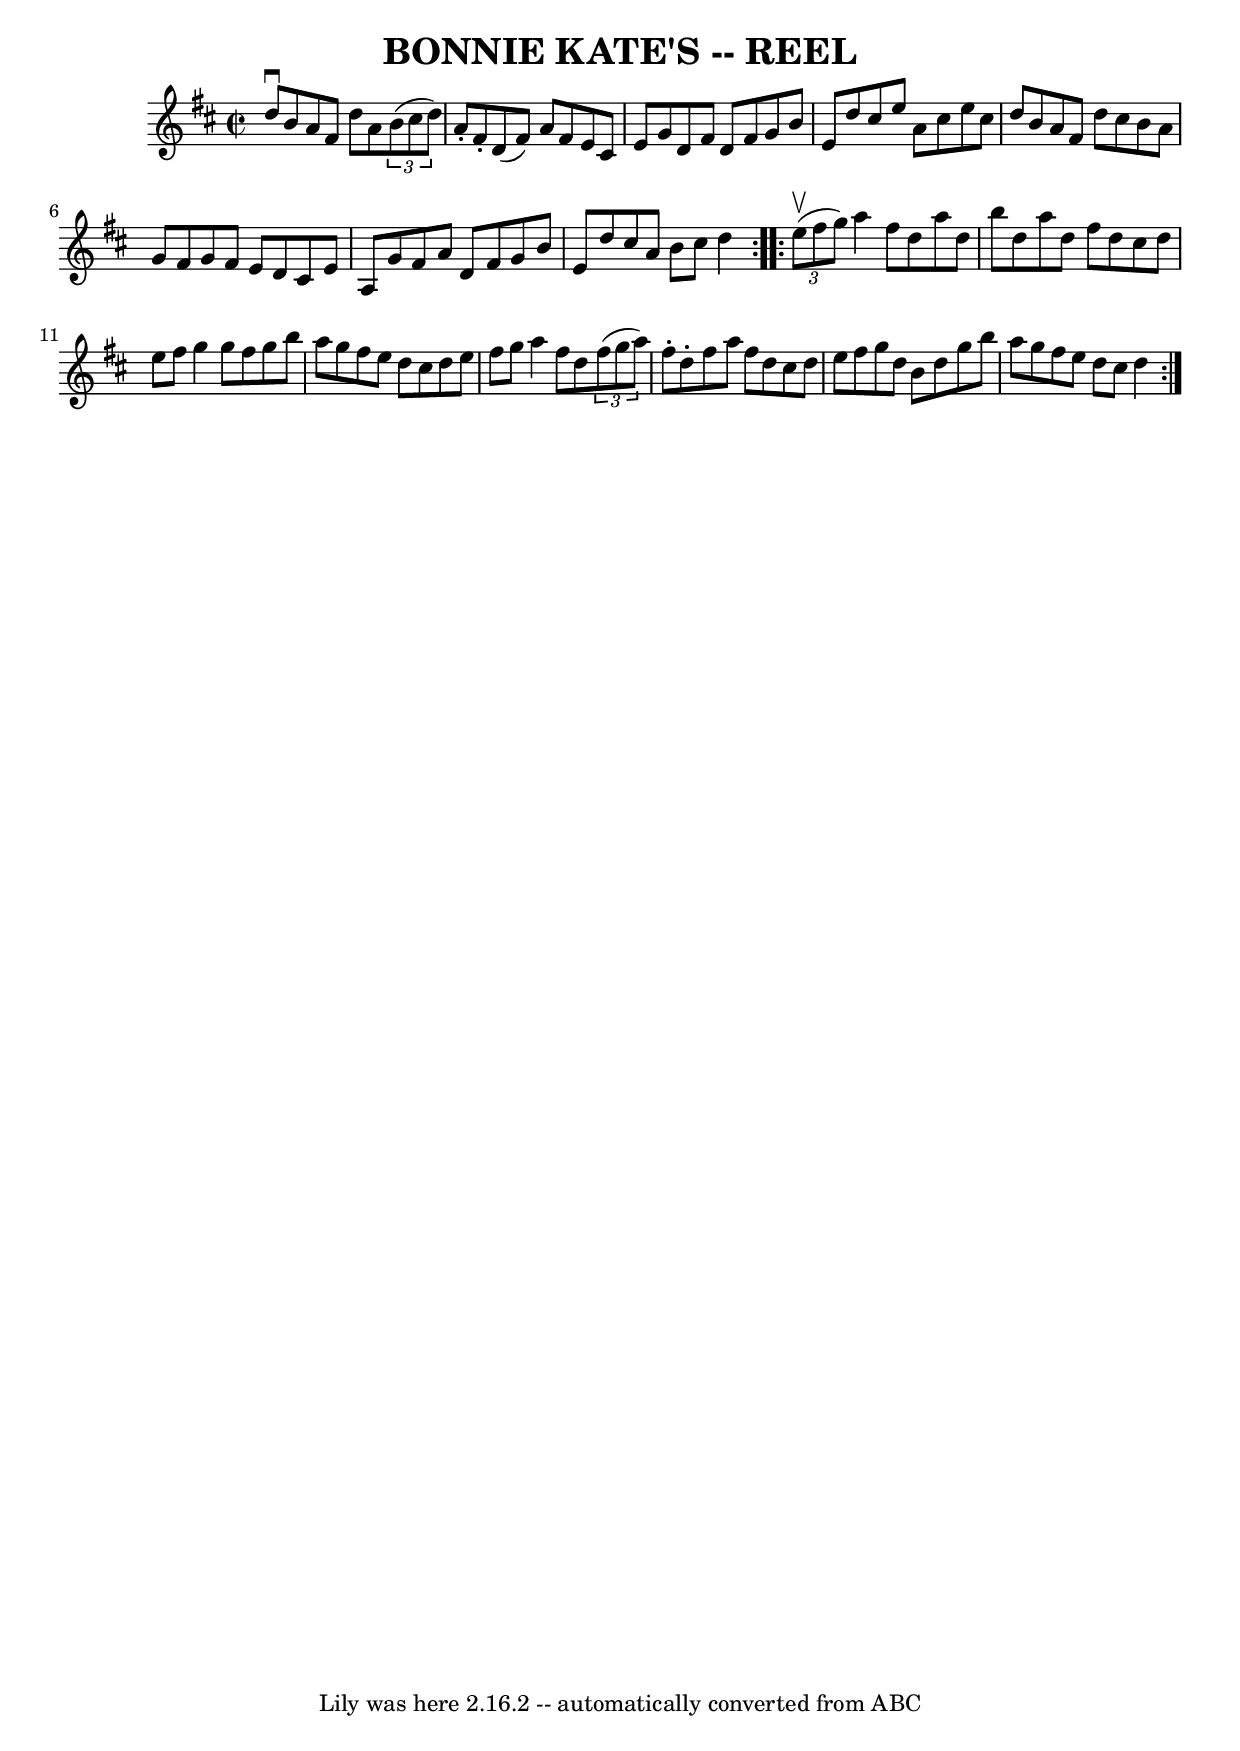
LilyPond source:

\version "2.16.2"
\include "Mammoth.ily"
\header {
  %% book = "Ryan's Mammoth Collection of Fiddle Tunes"
 crossRefNumber = "1"
 footnotes = ""
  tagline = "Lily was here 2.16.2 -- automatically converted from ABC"
  title = "BONNIE KATE'S -- REEL"

}
voicedefault =  {



  \repeat volta 2 {

    \override Staff.TimeSignature #'style = #'C
    \time 2/2 
    \key d \major d''8^\downbow b'8         |
 a'8 fis'8  
 d''8 a'8    \times 2/3 { b'8 (cis''8 d''8)  			   } a'8-. fis'8-.    |
 d'8 (fis'8) a'8 fis'8 e'8 cis'8 e'8 g'8   |
 d'8 fis'8 d'8 fis'8 g'8 b'8 e'8 d''8     |
 cis''8 e''8 a'8 cis''8 e''8 cis''8 d''8 b'8      |
 a'8 fis'8 d''8 cis''8 b'8 a'8 g'8 fis'8     |
 g'8 fis'8 e'8 d'8 cis'8 e'8 a8 g'8    |
 fis'8 a'8 d'8 fis'8 g'8 b'8 e'8 d''8     |
 cis''8 
 a'8 b'8 cis''8 d''4    
  }     
  \repeat volta 2 {
    \times 2/3 {   
 e''8 (^\upbow fis''8 g''8)      }        |
 a''4 fis''8 d''8 a''8 d''8 b''8 d''8     |
 a''8 d''8 fis''8 d''8 cis''8 d''8 e''8 fis''8     |
 g''4 g''8 fis''8 g''8 b''8 a''8 g''8     |
 fis''8 e''8 d''8 cis''8 d''8 e''8 fis''8 g''8         |
 a''4 fis''8 d''8    \times 2/3 { 
 fis''8 (g''8 a''8)      } fis''8-. d''8-.    |
 fis''8 a''8 fis''8 d''8 cis''8 d''8 e''8 fis''8     |
 g''8 d''8 b'8 d''8 g''8 b''8 a''8 g''8     |
 fis''8    
 e''8 d''8 cis''8 d''4    
  }   

}

\score{
  <<

    \context Staff="default"
    {
      \voicedefault 
      
    }

  >>
  \layout {
    
  }
  \midi {
  }

}
